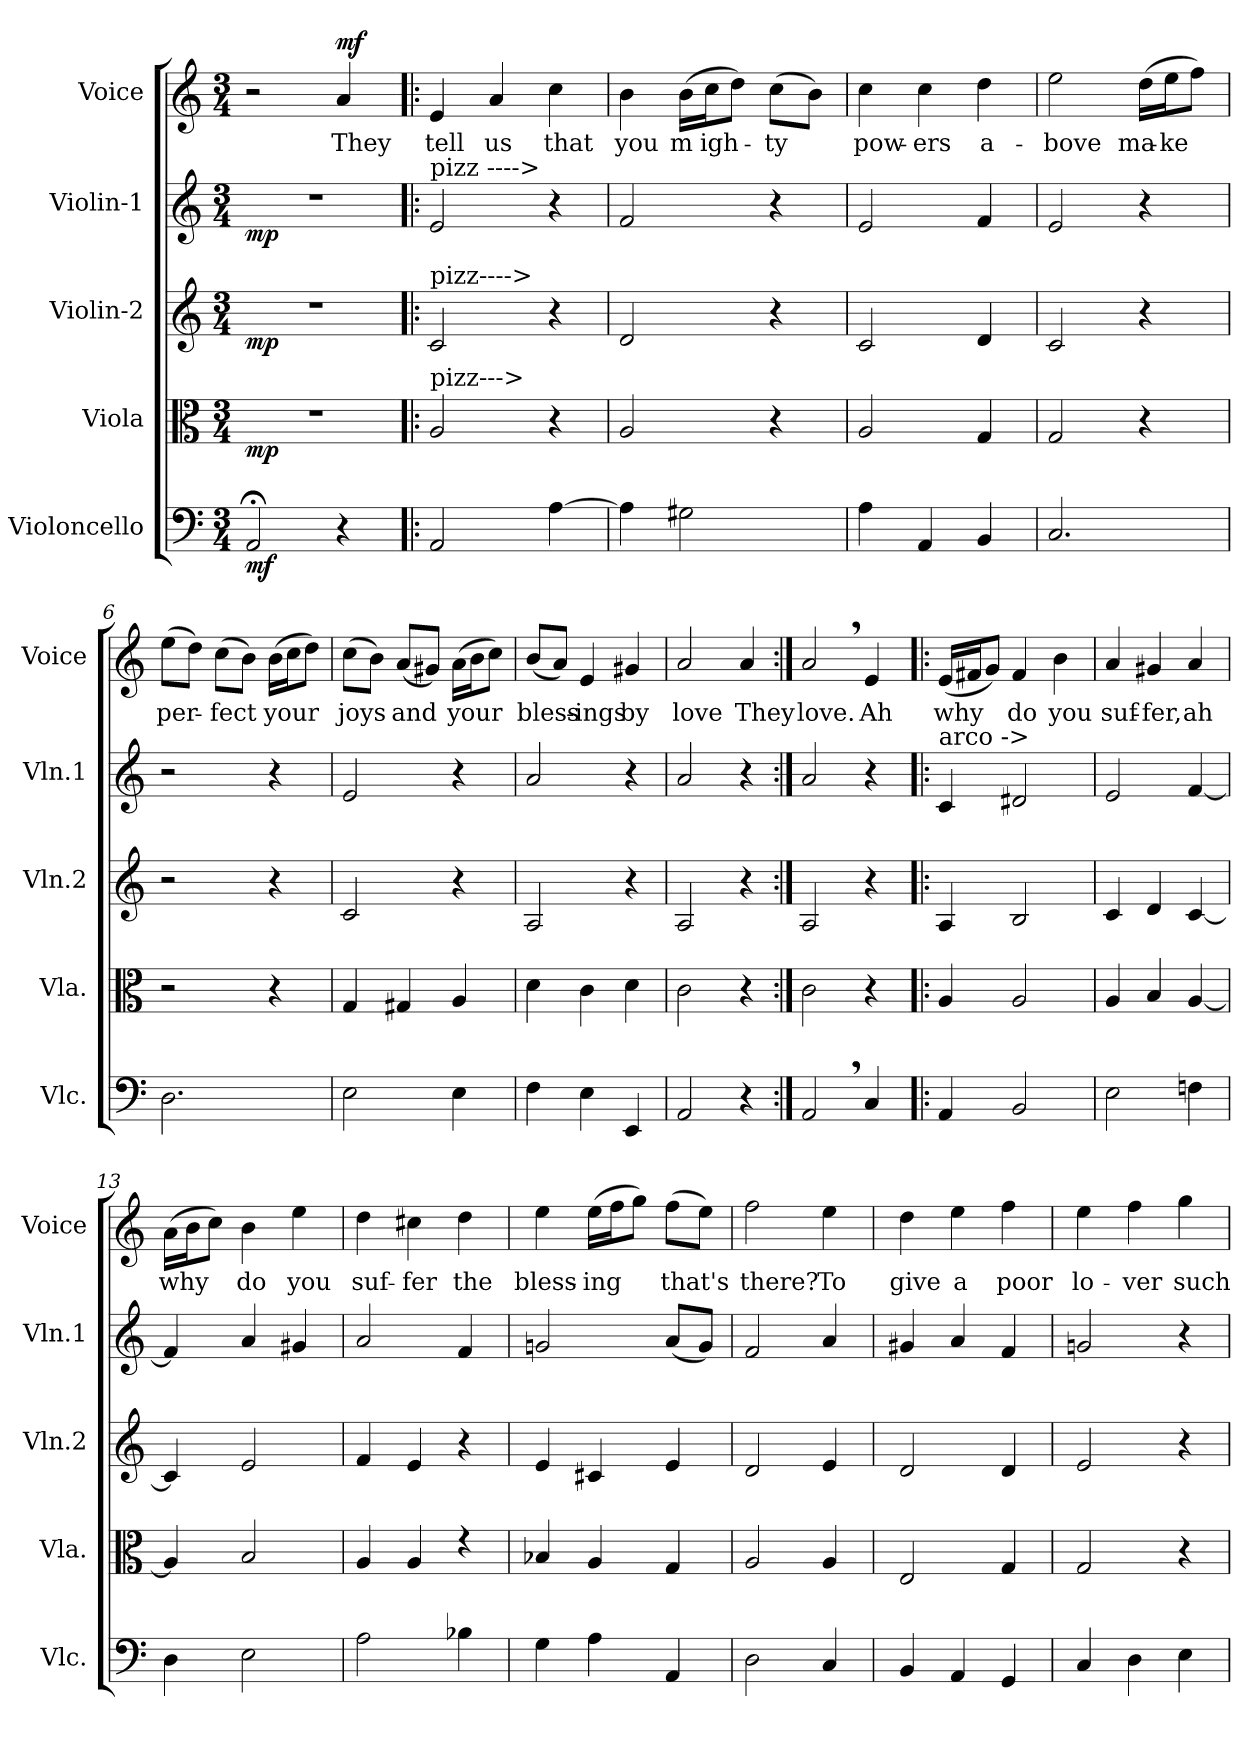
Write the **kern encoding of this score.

**kern	**dynam	**kern	**dynam	**kern	**dynam	**kern	**dynam	**kern	**text	**dynam
*part5	*part5	*part4	*part4	*part3	*part3	*part2	*part2	*part1	*part1	*part1
*staff5	*staff5	*staff4	*staff4	*staff3	*staff3	*staff2	*staff2	*staff1	*staff1	*staff1
*I"Violoncello	*	*I"Viola	*	*I"Violin-2	*	*I"Violin-1	*	*I"Voice	*	*
*I'Vlc.	*	*I'Vla.	*	*I'Vln.2	*	*I'Vln.1	*	*I'Voice	*	*
*clefF4	*	*clefC3	*	*clefG2	*	*clefG2	*	*clefG2	*	*
*k[]	*	*k[]	*	*k[]	*	*k[]	*	*k[]	*	*
*M3/4	*	*M3/4	*	*M3/4	*	*M3/4	*	*M3/4	*	*
*MM95	*	*MM95	*	*MM95	*	*MM95	*	*MM95	*	*
=1	=1	=1	=1	=1	=1	=1	=1	=1	=1	=1
!	!LO:DY:b	!	!LO:DY:b	!	!LO:DY:b	!	!LO:DY:b	!	!	!
2AA;</	mf	2.r	mp	2.r	mp	2.r	mp	2r	.	.
!	!	!	!	!	!	!	!	!	!LO:LY:b	!LO:DY:a
4r	.	.	.	.	.	.	.	4a/	They	mf
=2!|:	=2!|:	=2!|:	=2!|:	=2!|:	=2!|:	=2!|:	=2!|:	=2!|:	=2!|:	=2!|:
!	!	!	!	!	!	!LO:TX:a:t=pizz ---->	!	!	!	!
!	!	!	!	!LO:TX:a:t=pizz---->	!	!	!	!	!	!
!	!	!LO:TX:a:t=pizz--->	!	!	!	!	!	!	!	!
!	!	!	!	!	!	!	!	!	!LO:LY:b	!
2AA/	.	2A/	.	2c/	.	2e/	.	4e/	tell	.
!	!	!	!	!	!	!	!	!	!LO:LY:b	!
.	.	.	.	.	.	.	.	4a/	us	.
!	!	!	!	!	!	!	!	!	!LO:LY:b	!
[4A\	.	4r	.	4r	.	4r	.	4cc\	that	.
=3	=3	=3	=3	=3	=3	=3	=3	=3	=3	=3
!	!	!	!	!	!	!	!	!	!LO:LY:b	!
4A\]	.	2A/	.	2d/	.	2f/	.	4b\	you	.
!	!	!	!	!	!	!	!	!	!LO:LY:b	!
2G#X\	.	.	.	.	.	.	.	(>16b\LL	m	.
!	!	!	!	!	!	!	!	!	!LO:LY:b	!
.	.	.	.	.	.	.	.	16cc\J	igh-	.
.	.	.	.	.	.	.	.	8dd\J)	.	.
!	!	!	!	!	!	!	!	!	!LO:LY:b	!
.	.	4r	.	4r	.	4r	.	(>8cc\L	-ty	.
.	.	.	.	.	.	.	.	8b\J)	.	.
=4	=4	=4	=4	=4	=4	=4	=4	=4	=4	=4
!	!	!	!	!	!	!	!	!	!LO:LY:b	!
4A\	.	2A/	.	2c/	.	2e/	.	4cc\	pow-	.
!	!	!	!	!	!	!	!	!	!LO:LY:b	!
4AA/	.	.	.	.	.	.	.	4cc\	ers	.
!	!	!	!	!	!	!	!	!	!LO:LY:b	!
4BB/	.	4G/	.	4d/	.	4f/	.	4dd\	a-	.
=5	=5	=5	=5	=5	=5	=5	=5	=5	=5	=5
!	!	!	!	!	!	!	!	!	!LO:LY:b	!
2.C/	.	2G/	.	2c/	.	2e/	.	2ee\	-bove	.
!	!	!	!	!	!	!	!	!	!LO:LY:b	!
.	.	4r	.	4r	.	4r	.	(>16dd\LL	ma-	.
!	!	!	!	!	!	!	!	!	!LO:LY:b	!
.	.	.	.	.	.	.	.	16ee\J	ke	.
.	.	.	.	.	.	.	.	8ff\J)	.	.
=6	=6	=6	=6	=6	=6	=6	=6	=6	=6	=6
!	!	!	!	!	!	!	!	!	!LO:LY:b	!
2.D\	.	2r	.	2r	.	2r	.	(>8ee\L	per-	.
.	.	.	.	.	.	.	.	8dd\J)	.	.
!	!	!	!	!	!	!	!	!	!LO:LY:b	!
.	.	.	.	.	.	.	.	(>8cc\L	-fect	.
.	.	.	.	.	.	.	.	8b\J)	.	.
!	!	!	!	!	!	!	!	!	!LO:LY:b	!
.	.	4r	.	4r	.	4r	.	(>16b\LL	your	.
.	.	.	.	.	.	.	.	16cc\J	.	.
.	.	.	.	.	.	.	.	8dd\J)	.	.
!!LO:LB:g=z
=7	=7	=7	=7	=7	=7	=7	=7	=7	=7	=7
!	!	!	!	!	!	!	!	!	!LO:LY:b	!
2E\	.	4G/	.	2c/	.	2e/	.	(>8cc\L	joys	.
.	.	.	.	.	.	.	.	8b\J)	.	.
!	!	!	!	!	!	!	!	!	!LO:LY:b	!
.	.	4G#X/	.	.	.	.	.	(<8a/L	and	.
.	.	.	.	.	.	.	.	8g#X/J)	.	.
!	!	!	!	!	!	!	!	!	!LO:LY:b	!
4E\	.	4A/	.	4r	.	4r	.	(>16a\LL	your	.
.	.	.	.	.	.	.	.	16b\J	.	.
.	.	.	.	.	.	.	.	8cc\J)	.	.
=8	=8	=8	=8	=8	=8	=8	=8	=8	=8	=8
!	!	!	!	!	!	!	!	!	!LO:LY:b	!
4F\	.	4d\	.	2A/	.	2a/	.	(<8b/L	bless-	.
.	.	.	.	.	.	.	.	8a/J)	.	.
!	!	!	!	!	!	!	!	!	!LO:LY:b	!
4E\	.	4c\	.	.	.	.	.	4e/	ings	.
!	!	!	!	!	!	!	!	!	!LO:LY:b	!
4EE/	.	4d\	.	4r	.	4r	.	4g#X/	by	.
=9	=9	=9	=9	=9	=9	=9	=9	=9	=9	=9
!	!	!	!	!	!	!	!	!	!LO:LY:b	!
2AA/	.	2c\	.	2A/	.	2a/	.	2a/	love	.
!	!	!	!	!	!	!	!	!	!LO:LY:b	!
4r	.	4r	.	4r	.	4r	.	4a/	They	.
=10:|!	=10:|!	=10:|!	=10:|!	=10:|!	=10:|!	=10:|!	=10:|!	=10:|!	=10:|!	=10:|!
!	!	!	!	!	!	!	!	!	!LO:LY:b	!
2AA,/	.	2c\	.	2A/	.	2a/	.	2a,/	love.	.
!	!	!	!	!	!	!	!	!	!LO:LY:b	!
4C/	.	4r	.	4r	.	4r	.	4e/	Ah	.
=11!|:	=11!|:	=11!|:	=11!|:	=11!|:	=11!|:	=11!|:	=11!|:	=11!|:	=11!|:	=11!|:
!	!	!	!	!	!	!LO:TX:a:t=arco ->	!	!	!	!
!	!	!	!	!	!	!	!	!	!LO:LY:b	!
4AA/	.	4A/	.	4A/	.	4c/	.	(<16e/LL	why	.
.	.	.	.	.	.	.	.	16f#X/J	.	.
.	.	.	.	.	.	.	.	8g/J)	.	.
!	!	!	!	!	!	!	!	!	!LO:LY:b	!
2BB/	.	2A/	.	2B/	.	2d#X/	.	4f#/	do	.
!	!	!	!	!	!	!	!	!	!LO:LY:b	!
.	.	.	.	.	.	.	.	4b\	you	.
=12	=12	=12	=12	=12	=12	=12	=12	=12	=12	=12
!	!	!	!	!	!	!	!	!	!LO:LY:b	!
2E\	.	4A/	.	4c/	.	2e/	.	4a/	suf-	.
!	!	!	!	!	!	!	!	!	!LO:LY:b	!
.	.	4B/	.	4d/	.	.	.	4g#X/	-fer,	.
!	!	!	!	!	!	!	!	!	!LO:LY:b	!
4Fn\	.	[4A/	.	[4c/	.	[4f/	.	4a/	ah	.
!!LO:PB:g=z
=13	=13	=13	=13	=13	=13	=13	=13	=13	=13	=13
!	!	!	!	!	!	!	!	!	!LO:LY:b	!
4D\	.	4A/]	.	4c/]	.	4f/]	.	(>16a\LL	why	.
.	.	.	.	.	.	.	.	16b\J	.	.
.	.	.	.	.	.	.	.	8cc\J)	.	.
!	!	!	!	!	!	!	!	!	!LO:LY:b	!
2E\	.	2B/	.	2e/	.	4a/	.	4b\	do	.
!	!	!	!	!	!	!	!	!	!LO:LY:b	!
.	.	.	.	.	.	4g#X/	.	4ee\	you	.
=14	=14	=14	=14	=14	=14	=14	=14	=14	=14	=14
!	!	!	!	!	!	!	!	!	!LO:LY:b	!
2A\	.	4A/	.	4f/	.	2a/	.	4dd\	suf-	.
!	!	!	!	!	!	!	!	!	!LO:LY:b	!
.	.	4A/	.	4e/	.	.	.	4cc#X\	-fer	.
!	!	!	!	!	!	!	!	!	!LO:LY:b	!
4B-X\	.	4re	.	4r	.	4f/	.	4dd\	the	.
=15	=15	=15	=15	=15	=15	=15	=15	=15	=15	=15
!	!	!	!	!	!	!	!	!	!LO:LY:b	!
4G\	.	4B-X/	.	4e/	.	2gn/	.	4ee\	bless-	.
!	!	!	!	!	!	!	!	!	!LO:LY:b	!
4A\	.	4A/	.	4c#X/	.	.	.	(>16ee\LL	ing	.
.	.	.	.	.	.	.	.	16ff\J	.	.
.	.	.	.	.	.	.	.	8gg\J)	.	.
!	!	!	!	!	!	!	!	!	!LO:LY:b	!
4AA/	.	4G/	.	4e/	.	(<8a/L	.	(>8ff\L	that's	.
.	.	.	.	.	.	8g/J)	.	8ee\J)	.	.
=16	=16	=16	=16	=16	=16	=16	=16	=16	=16	=16
!	!	!	!	!	!	!	!	!	!LO:LY:b	!
2D\	.	2A/	.	2d/	.	2f/	.	2ff\	there?	.
!	!	!	!	!	!	!	!	!	!LO:LY:b	!
4C/	.	4A/	.	4e/	.	4a/	.	4ee\	To	.
=17	=17	=17	=17	=17	=17	=17	=17	=17	=17	=17
!	!	!	!	!	!	!	!	!	!LO:LY:b	!
4BB/	.	2E/	.	2d/	.	4g#X/	.	4dd\	give	.
!	!	!	!	!	!	!	!	!	!LO:LY:b	!
4AA/	.	.	.	.	.	4a/	.	4ee\	a	.
!	!	!	!	!	!	!	!	!	!LO:LY:b	!
4GG/	.	4G/	.	4d/	.	4f/	.	4ff\	poor	.
=18	=18	=18	=18	=18	=18	=18	=18	=18	=18	=18
!	!	!	!	!	!	!	!	!	!LO:LY:b	!
4C/	.	2G/	.	2e/	.	2gn/	.	4ee\	lo-	.
!	!	!	!	!	!	!	!	!	!LO:LY:b	!
4D\	.	.	.	.	.	.	.	4ff\	-ver	.
!	!	!	!	!	!	!	!	!	!LO:LY:b	!
4E\	.	4r	.	4r	.	4r	.	4gg\	such	.
=	=	=	=	=	=	=	=	=	=	=
*-	*-	*-	*-	*-	*-	*-	*-	*-	*-	*-
